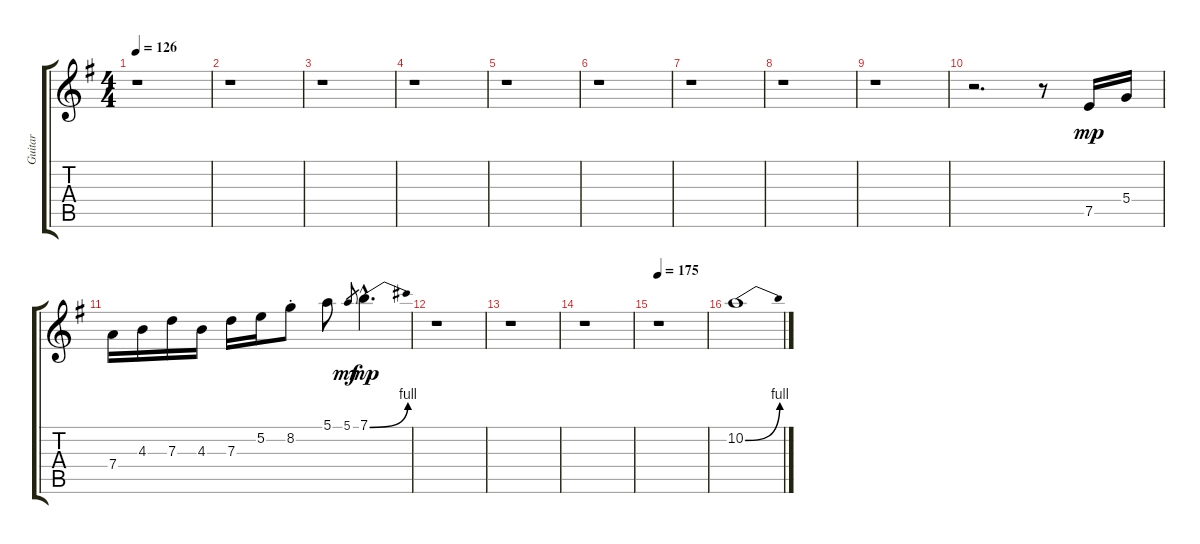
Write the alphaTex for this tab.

\track ("Guitar" "Guitar") {instrument distortionguitar}
\staff {score tabs}
\tuning (E4 B3 G3 D3 A2 E2) {hide}
\ts (4 4)
\tempo 126
\tempo 74
\tempo 126
\clef g2
\ks g
r.1{dy mp instrument distortionguitar} |
r.1 |
r.1 |
r.1 |
r.1 |
r.1 |
r.1 |
r.1 |
r.1 |
r.2{d} r.8 7.5.16 5.4.16 |
7.4.16 4.3.16 7.3.16 4.3.16 7.3.16 5.2.16 8.2{st}.8 5.1.8 5.1.8{gr dy mf} 7.1{be (bend 0 0 60 4) hac}.4{d dy mp} |
r.1 |
r.1 |
r.1 |
\tempo 175
r.1 |
10.2{be (bend 0 0 60 4)}.1
